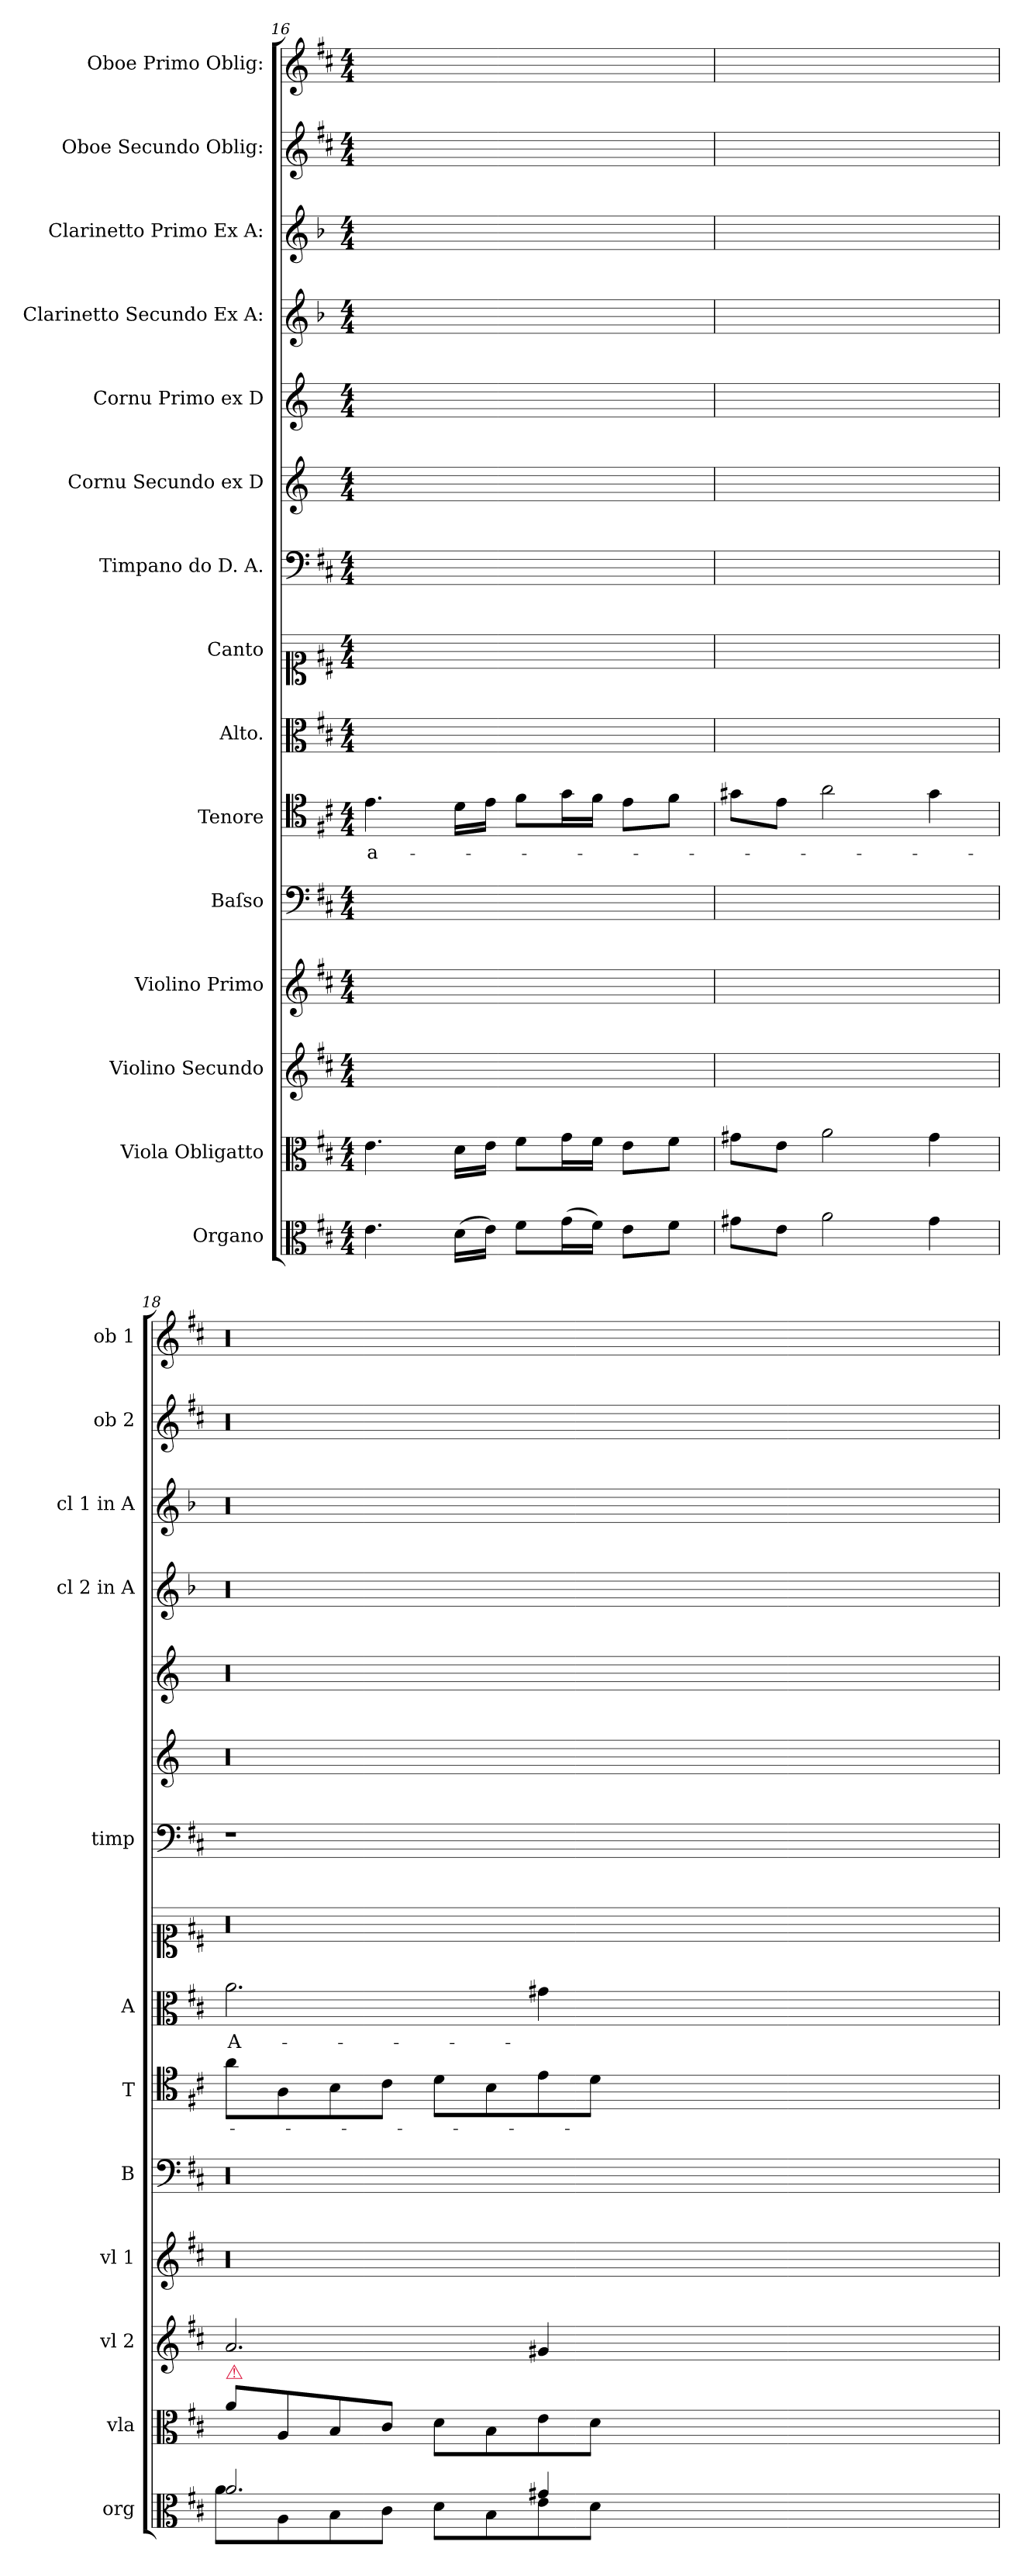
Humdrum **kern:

**kern	**kern	**kern	**kern	**kern	**kern	**text	**kern	**text	**kern	**kern	**kern	**kern	**kern	**kern	**kern	**kern
*part15	*part14	*part13	*part12	*part11	*part10	*part10	*part9	*part9	*part8	*part7	*part6	*part5	*part4	*part3	*part2	*part1
*staff15	*staff14	*staff13	*staff12	*staff11	*staff10	*staff10	*staff9	*staff9	*staff8	*staff7	*staff6	*staff5	*staff4	*staff3	*staff2	*staff1
*I"Organo	*I"Viola Obligatto	*I"Violino Secundo	*I"Violino Primo	*I"Baſso	*I"Tenore	*	*I"Alto.	*	*I"Canto	*I"Timpano do D. A.	*I"Cornu Secundo ex D	*I"Cornu Primo ex D	*I"Clarinetto Secundo Ex A:	*I"Clarinetto Primo Ex A:	*I"Oboe Secundo Oblig:	*I"Oboe Primo Oblig:
*I'org	*I'vla	*I'vl 2	*I'vl 1	*I'B	*I'T	*	*I'A	*	*	*I'timp	*	*	*I'cl 2 in A	*I'cl 1 in A	*I'ob 2	*I'ob 1
*clefC3	*clefC3	*clefG2	*clefG2	*clefF4	*clefC4	*	*clefC3	*	*clefC1	*clefF4	*clefG2	*clefG2	*clefG2	*clefG2	*clefG2	*clefG2
*	*	*	*	*	*	*	*	*	*	*	*ITrd6c10	*ITrd6c10	*ITrd2c3	*ITrd2c3	*	*
*k[f#c#]	*k[f#c#]	*k[f#c#]	*k[f#c#]	*k[f#c#]	*k[f#c#]	*	*k[f#c#]	*	*k[f#c#]	*k[f#c#]	*k[f#c#]	*k[f#c#]	*k[f#c#]	*k[f#c#]	*k[f#c#]	*k[f#c#]
*D:	*D:	*D:	*D:	*D:	*D:	*	*D:	*	*D:	*D:	*D:	*D:	*D:	*D:	*D:	*D:
*M4/4	*M4/4	*M4/4	*M4/4	*M4/4	*M4/4	*	*M4/4	*	*M4/4	*M4/4	*M4/4	*M4/4	*M4/4	*M4/4	*M4/4	*M4/4
=16	=16	=16	=16	=16	=16	=16	=16	=16	=16	=16	=16	=16	=16	=16	=16	=16
4.e\	4.e\	1ryy	1ryy	1ryy	4.e\	a-	1ryy	.	1ryy	1ryy	1ryy	1ryy	1ryy	1ryy	1ryy	1ryy
(16d\LL	16d\LL	.	.	.	16d\LL	.	.	.	.	.	.	.	.	.	.	.
16e\JJ)	16e\JJ	.	.	.	16e\JJ	.	.	.	.	.	.	.	.	.	.	.
8f#\L	8f#\L	.	.	.	8f#\L	.	.	.	.	.	.	.	.	.	.	.
(16g\L	16g\L	.	.	.	16g\L	.	.	.	.	.	.	.	.	.	.	.
16f#\JJ)	16f#\JJ	.	.	.	16f#\JJ	.	.	.	.	.	.	.	.	.	.	.
8e\L	8e\L	.	.	.	8e\L	.	.	.	.	.	.	.	.	.	.	.
8f#\J	8f#\J	.	.	.	8f#\J	.	.	.	.	.	.	.	.	.	.	.
=17	=17	=17	=17	=17	=17	=17	=17	=17	=17	=17	=17	=17	=17	=17	=17	=17
8g#X\L	8g#X\L	1ryy	1ryy	1ryy	8g#X\L	.	1ryy	.	1ryy	1ryy	1ryy	1ryy	1ryy	1ryy	1ryy	1ryy
8e\J	8e\J	.	.	.	8e\J	.	.	.	.	.	.	.	.	.	.	.
2a\	2a\	.	.	.	2a\	.	.	.	.	.	.	.	.	.	.	.
4g#\	4g#\	.	.	.	4g#\	.	.	.	.	.	.	.	.	.	.	.
=18	=18	=18	=18	=18	=18	=18	=18	=18	=18	=18	=18	=18	=18	=18	=18	=18
*^	*	*	*	*	*	*	*	*	*	*	*	*	*	*	*	*
!	!	!LO:TX:a:color=crimson:t=⚠	!	!	!	!	!	!	!	!	!	!	!	!	!	!	!
2.a/	8a\L	8a\L	2.a/	00r	00r	8a\L	.	2.a\	A-	00r	1r	00r	00r	00r	00r	00r	00r
.	8A\	8A/	.	.	.	8A\	.	.	.	.	.	.	.	.	.	.	.
.	8B\	8B/	.	.	.	8B\	.	.	.	.	.	.	.	.	.	.	.
.	8c#\J	8c#/J	.	.	.	8c#\J	.	.	.	.	.	.	.	.	.	.	.
.	8d\L	8d\L	.	.	.	8d\L	.	.	.	.	.	.	.	.	.	.	.
.	8B\	8B\	.	.	.	8B\	.	.	.	.	.	.	.	.	.	.	.
4g#X/	8e\	8e\	4g#X/	.	.	8e\	.	4g#X\	.	.	.	.	.	.	.	.	.
.	8d\J	8d\J	.	.	.	8d\J	.	.	.	.	.	.	.	.	.	.	.
0.ryy	0.ryy	0.ryy	0.ryy	.	.	0.ryy	.	0.ryy	.	.	0.ryy	.	.	.	.	.	.
*v	*v	*	*	*	*	*	*	*	*	*	*	*	*	*	*	*	*
=	=	=	=	=	=	=	=	=	=	=	=	=	=	=	=	=
*-	*-	*-	*-	*-	*-	*-	*-	*-	*-	*-	*-	*-	*-	*-	*-	*-
